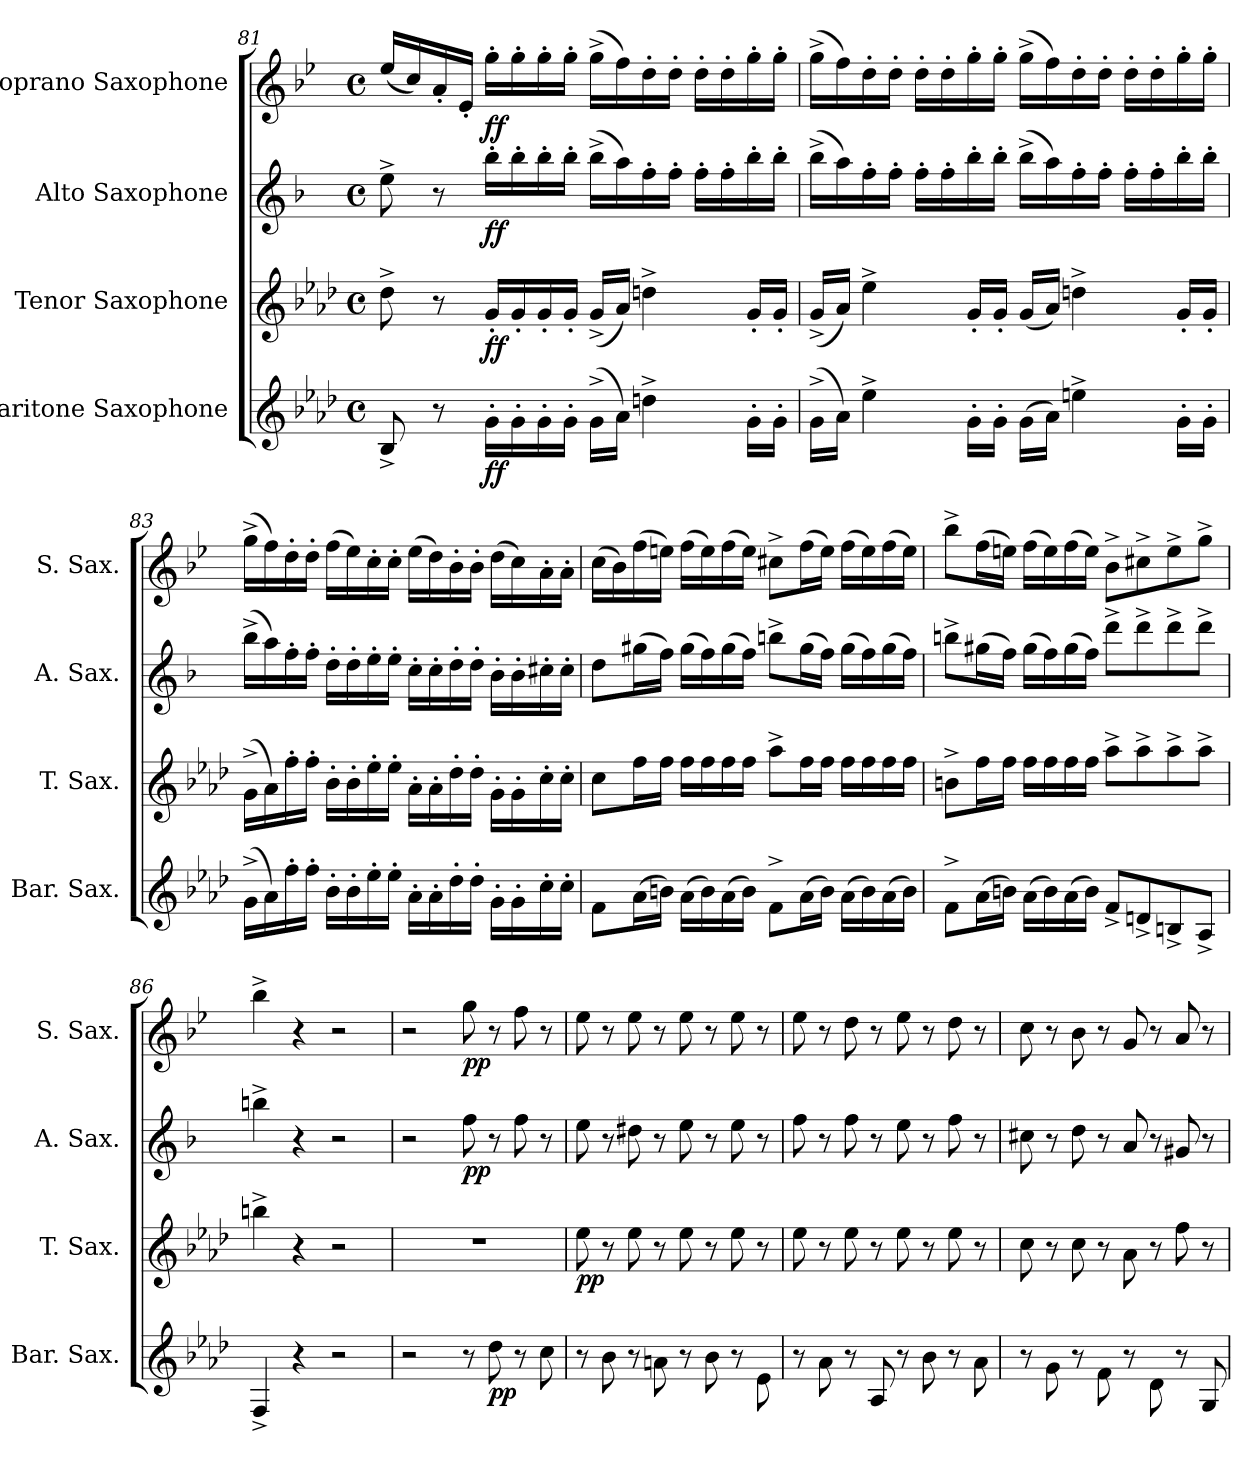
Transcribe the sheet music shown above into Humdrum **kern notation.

**kern	**dynam	**kern	**dynam	**kern	**dynam	**kern	**dynam
*part4	*part4	*part3	*part3	*part2	*part2	*part1	*part1
*staff4	*staff4	*staff3	*staff3	*staff2	*staff2	*staff1	*staff1
*I"Baritone Saxophone	*	*I"Tenor Saxophone	*	*I"Alto Saxophone	*	*I"Soprano Saxophone	*
*I'Bar. Sax.	*	*I'T. Sax.	*	*I'A. Sax.	*	*I'S. Sax.	*
*clefG2	*	*clefG2	*	*clefG2	*	*clefG2	*
*ITrd12c21	*	*ITrd8c14	*	*ITrd5c9	*	*ITrd1c2	*
*k[b-e-a-d-]	*	*k[b-e-a-d-]	*	*k[b-e-a-d-]	*	*k[b-e-a-d-]	*
*M4/4	*	*M4/4	*	*M4/4	*	*M4/4	*
*met(c)	*	*met(c)	*	*met(c)	*	*met(c)	*
=81	=81	=81	=81	=81	=81	=81	=81
8BB-^/	.	8d-^\	.	8g^\	.	(<16dd-/LL	.
.	.	.	.	.	.	16b-/)	.
8r	.	8r	.	8r	.	16g'/	.
.	.	.	.	.	.	16d-'/JJ	.
!	!LO:DY:b	!	!LO:DY:b	!	!LO:DY:b	!	!LO:DY:b
16G'\LL	ff	16G'/LL	ff	16dd-'\LL	ff	16ff'\LL	ff
16G'\	.	16G'/	.	16dd-'\	.	16ff'\	.
16G'\	.	16G'/	.	16dd-'\	.	16ff'\	.
16G'\JJ	.	16G'/JJ	.	16dd-'\JJ	.	16ff'\JJ	.
(>16G^\LL	.	(<16G^/LL	.	(>16dd-^\LL	.	(>16ff^\LL	.
16A-\JJ)	.	16A-/JJ)	.	16cc\)	.	16ee-\)	.
4dn^\	.	4dn^\	.	16a-'\	.	16cc'\	.
.	.	.	.	16a-'\JJ	.	16cc'\JJ	.
.	.	.	.	16a-'\LL	.	16cc'\LL	.
.	.	.	.	16a-'\	.	16cc'\	.
16G'\LL	.	16G'/LL	.	16dd-'\	.	16ff'\	.
16G'\JJ	.	16G'/JJ	.	16dd-'\JJ	.	16ff'\JJ	.
!!LO:LB:g=z
=82	=82	=82	=82	=82	=82	=82	=82
(>16G^\LL	.	(<16G^/LL	.	(>16dd-^\LL	.	(>16ff^\LL	.
16A-\JJ)	.	16A-/JJ)	.	16cc\)	.	16ee-\)	.
4e-^\	.	4e-^\	.	16a-'\	.	16cc'\	.
.	.	.	.	16a-'\JJ	.	16cc'\JJ	.
.	.	.	.	16a-'\LL	.	16cc'\LL	.
.	.	.	.	16a-'\	.	16cc'\	.
16G'\LL	.	16G'/LL	.	16dd-'\	.	16ff'\	.
16G'\JJ	.	16G'/JJ	.	16dd-'\JJ	.	16ff'\JJ	.
(>16G\LL	.	(<16G/LL	.	(>16dd-^\LL	.	(>16ff^\LL	.
16A-\JJ)	.	16A-/JJ)	.	16cc\)	.	16ee-\)	.
4en^\	.	4dn^\	.	16a-'\	.	16cc'\	.
.	.	.	.	16a-'\JJ	.	16cc'\JJ	.
.	.	.	.	16a-'\LL	.	16cc'\LL	.
.	.	.	.	16a-'\	.	16cc'\	.
16G'\LL	.	16G'/LL	.	16dd-'\	.	16ff'\	.
16G'\JJ	.	16G'/JJ	.	16dd-'\JJ	.	16ff'\JJ	.
=83	=83	=83	=83	=83	=83	=83	=83
(>16G^\LL	.	(>16G^\LL	.	(>16dd-^\LL	.	(>16ff^\LL	.
16A-\)	.	16A-\)	.	16cc\)	.	16ee-\)	.
16f'\	.	16f'\	.	16a-'\	.	16cc'\	.
16f'\JJ	.	16f'\JJ	.	16a-'\JJ	.	16cc'\JJ	.
16B-'\LL	.	16B-'\LL	.	16f'\LL	.	(>16ee-\LL	.
16B-'\	.	16B-'\	.	16f'\	.	16dd-\)	.
16e-'\	.	16e-'\	.	16g'\	.	16b-'\	.
16e-'\JJ	.	16e-'\JJ	.	16g'\JJ	.	16b-'\JJ	.
16A-'\LL	.	16A-'\LL	.	16e-'\LL	.	(>16dd-\LL	.
16A-'\	.	16A-'\	.	16e-'\	.	16cc\)	.
16d-'\	.	16d-'\	.	16f'\	.	16a-'\	.
16d-'\JJ	.	16d-'\JJ	.	16f'\JJ	.	16a-'\JJ	.
16G'\LL	.	16G'\LL	.	16d-'\LL	.	(>16cc\LL	.
16G'\	.	16G'\	.	16d-'\	.	16b-\)	.
16c'\	.	16c'\	.	16en'\	.	16g'\	.
16c'\JJ	.	16c'\JJ	.	16e'\JJ	.	16g'\JJ	.
!!LO:PB:g=z
=84	=84	=84	=84	=84	=84	=84	=84
8F\L	.	8c\L	.	8f\L	.	(>16b-\LL	.
.	.	.	.	.	.	16a-\)	.
(>16A-\L	.	16f\L	.	(>16bn\L	.	(>16ee-\	.
16Bn\JJ)	.	16f\JJ	.	16a-\JJ)	.	16ddn\JJ)	.
(>16A-\LL	.	16f\LL	.	(>16b\LL	.	(>16ee-\LL	.
16B\)	.	16f\	.	16a-\)	.	16dd\)	.
(>16A-\	.	16f\	.	(>16b\	.	(>16ee-\	.
16B\JJ)	.	16f\JJ	.	16a-\JJ)	.	16dd\JJ)	.
8F^\L	.	8a-^\L	.	8ddn^\L	.	8bn^\L	.
(>16A-\L	.	16f\L	.	(>16b\L	.	(>16ee-\L	.
16B\JJ)	.	16f\JJ	.	16a-\JJ)	.	16dd\JJ)	.
(>16A-\LL	.	16f\LL	.	(>16b\LL	.	(>16ee-\LL	.
16B\)	.	16f\	.	16a-\)	.	16dd\)	.
(>16A-\	.	16f\	.	(>16b\	.	(>16ee-\	.
16B\JJ)	.	16f\JJ	.	16a-\JJ)	.	16dd\JJ)	.
=85	=85	=85	=85	=85	=85	=85	=85
8F^\L	.	8Bn^\L	.	8ddn^\L	.	8aa-^\L	.
(>16A-\L	.	16f\L	.	(>16bn\L	.	(>16ee-\L	.
16Bn\JJ)	.	16f\JJ	.	16a-\JJ)	.	16ddn\JJ)	.
(>16A-\LL	.	16f\LL	.	(>16b\LL	.	(>16ee-\LL	.
16B\)	.	16f\	.	16a-\)	.	16dd\)	.
(>16A-\	.	16f\	.	(>16b\	.	(>16ee-\	.
16B\JJ)	.	16f\JJ	.	16a-\JJ)	.	16dd\JJ)	.
8F^/L	.	8a-^\L	.	8ff^\L	.	8a-^\L	.
8Dn^/	.	8a-^\	.	8ff^\	.	8bn^\	.
8BBn^/	.	8a-^\	.	8ff^\	.	8dd^\	.
8AA-^/J	.	8a-^\J	.	8ff^\J	.	8ff^\J	.
=86	=86	=86	=86	=86	=86	=86	=86
4FF^/	.	4bn^\	.	4ddn^\	.	4aa-^\	.
4r	.	4r	.	4r	.	4r	.
2r	.	2r	.	2r	.	2r	.
=87	=87	=87	=87	=87	=87	=87	=87
2r	.	1r	.	2r	.	2r	.
!	!	!	!	!	!LO:DY:b	!	!LO:DY:b
8r	.	.	.	8a-\	pp	8ff\	pp
!	!LO:DY:b	!	!	!	!	!	!
8d-\	pp	.	.	8r	.	8r	.
8r	.	.	.	8a-\	.	8ee-\	.
8c\	.	.	.	8r	.	8r	.
!!LO:LB:g=z
=88	=88	=88	=88	=88	=88	=88	=88
!	!	!	!LO:DY:b	!	!	!	!
8r	.	8e-\	pp	8g\	.	8dd-\	.
8B-\	.	8r	.	8r	.	8r	.
8r	.	8e-\	.	8f#X\	.	8dd-\	.
8An\	.	8r	.	8r	.	8r	.
8r	.	8e-\	.	8g\	.	8dd-\	.
8B-\	.	8r	.	8r	.	8r	.
8r	.	8e-\	.	8g\	.	8dd-\	.
8E-\	.	8r	.	8r	.	8r	.
=89	=89	=89	=89	=89	=89	=89	=89
8r	.	8e-\	.	8a-\	.	8dd-\	.
8A-\	.	8r	.	8r	.	8r	.
8r	.	8e-\	.	8a-\	.	8cc\	.
8AA-/	.	8r	.	8r	.	8r	.
8r	.	8e-\	.	8g\	.	8dd-\	.
8B-\	.	8r	.	8r	.	8r	.
8r	.	8e-\	.	8a-\	.	8cc\	.
8A-\	.	8r	.	8r	.	8r	.
=90	=90	=90	=90	=90	=90	=90	=90
8r	.	8c\	.	8en\	.	8b-\	.
8G\	.	8r	.	8r	.	8r	.
8r	.	8c\	.	8f\	.	8a-\	.
8F\	.	8r	.	8r	.	8r	.
8r	.	8A-\	.	8c/	.	8f/	.
8D-\	.	8r	.	8r	.	8r	.
8r	.	8f\	.	8Bn/	.	8g/	.
8GG/	.	8r	.	8r	.	8r	.
=	=	=	=	=	=	=	=
*-	*-	*-	*-	*-	*-	*-	*-
